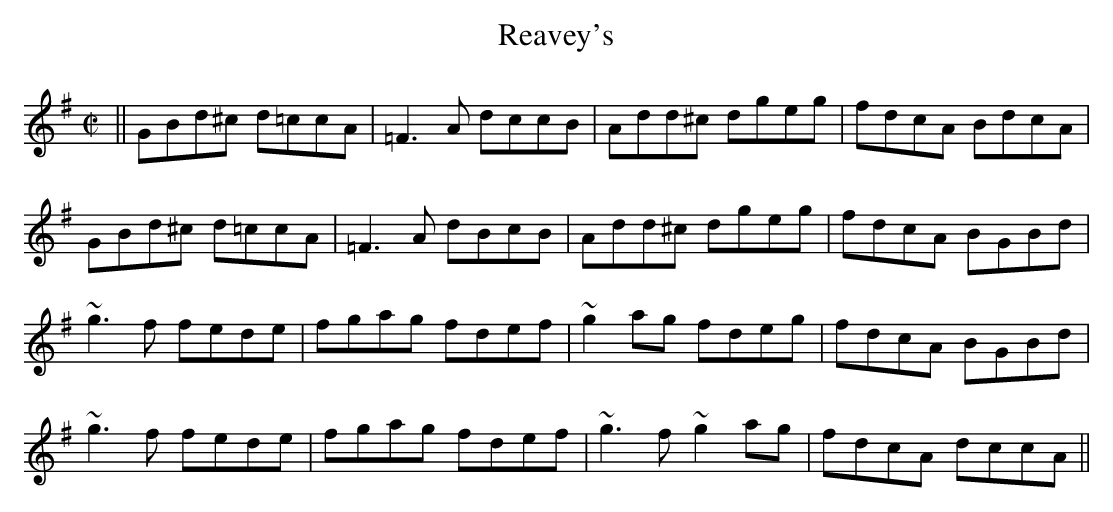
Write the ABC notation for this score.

X:1
T:Reavey's
M:C|
K:G
|| GBd^c d=ccA | =F3A dccB | Add^c dgeg | fdcA BdcA |
GBd^c d=ccA | =F3A dBcB | Add^c dgeg | fdcA BGBd |
~g3f fede | fgag fdef | ~g2ag fdeg | fdcA BGBd |
~g3f fede | fgag fdef  | ~g3f ~g2ag | fdcA dccA ||
